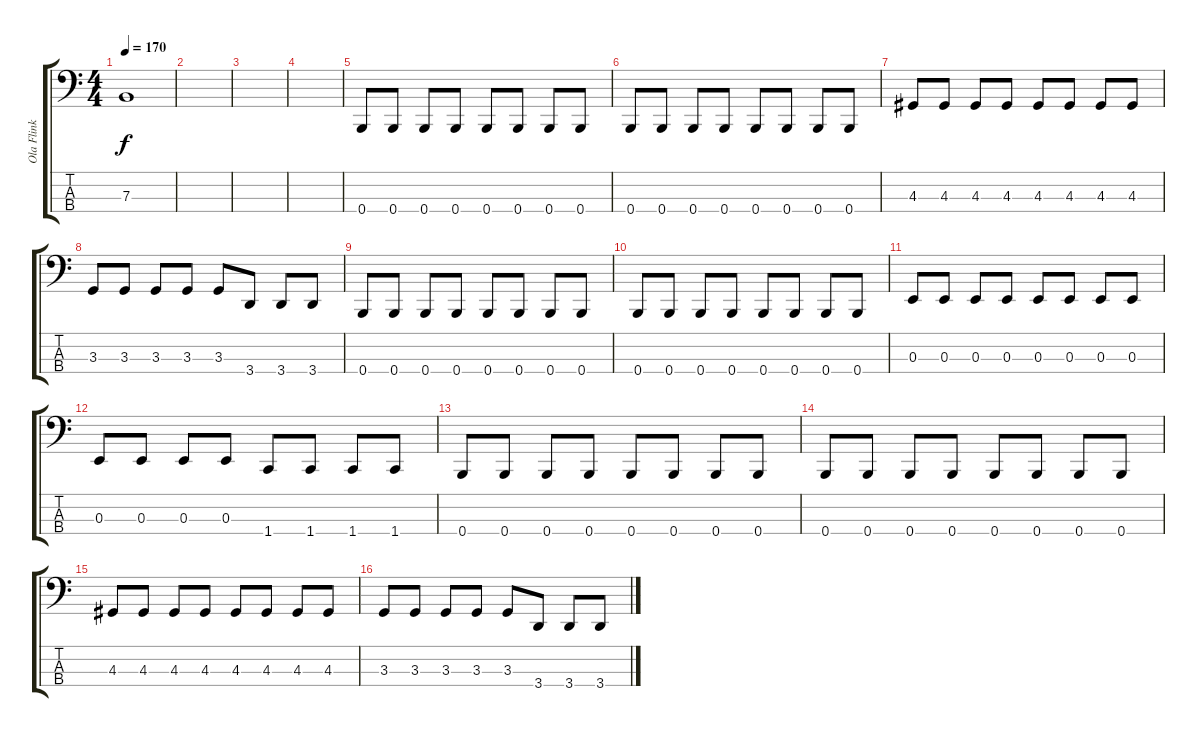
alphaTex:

\track ("Ola Flink" "Ola Flink") {instrument electricbasspick}
\staff {score tabs}
\tuning (Eb2 A1 E1 B0) {hide}
\ts (4 4)
\tempo 170
\clef f4
\ks c
7.3.1{dy f} |
|
|
|
0.4.8 0.4.8 0.4.8 0.4.8 0.4.8 0.4.8 0.4.8 0.4.8 |
0.4.8 0.4.8 0.4.8 0.4.8 0.4.8 0.4.8 0.4.8 0.4.8 |
4.3.8 4.3.8 4.3.8 4.3.8 4.3.8 4.3.8 4.3.8 4.3.8 |
3.3.8 3.3.8 3.3.8 3.3.8 3.3.8 3.4.8 3.4.8 3.4.8 |
0.4.8 0.4.8 0.4.8 0.4.8 0.4.8 0.4.8 0.4.8 0.4.8 |
0.4.8 0.4.8 0.4.8 0.4.8 0.4.8 0.4.8 0.4.8 0.4.8 |
0.3.8 0.3.8 0.3.8 0.3.8 0.3.8 0.3.8 0.3.8 0.3.8 |
0.3.8 0.3.8 0.3.8 0.3.8 1.4.8 1.4.8 1.4.8 1.4.8 |
0.4.8 0.4.8 0.4.8 0.4.8 0.4.8 0.4.8 0.4.8 0.4.8 |
0.4.8 0.4.8 0.4.8 0.4.8 0.4.8 0.4.8 0.4.8 0.4.8 |
4.3.8 4.3.8 4.3.8 4.3.8 4.3.8 4.3.8 4.3.8 4.3.8 |
3.3.8 3.3.8 3.3.8 3.3.8 3.3.8 3.4.8 3.4.8 3.4.8
